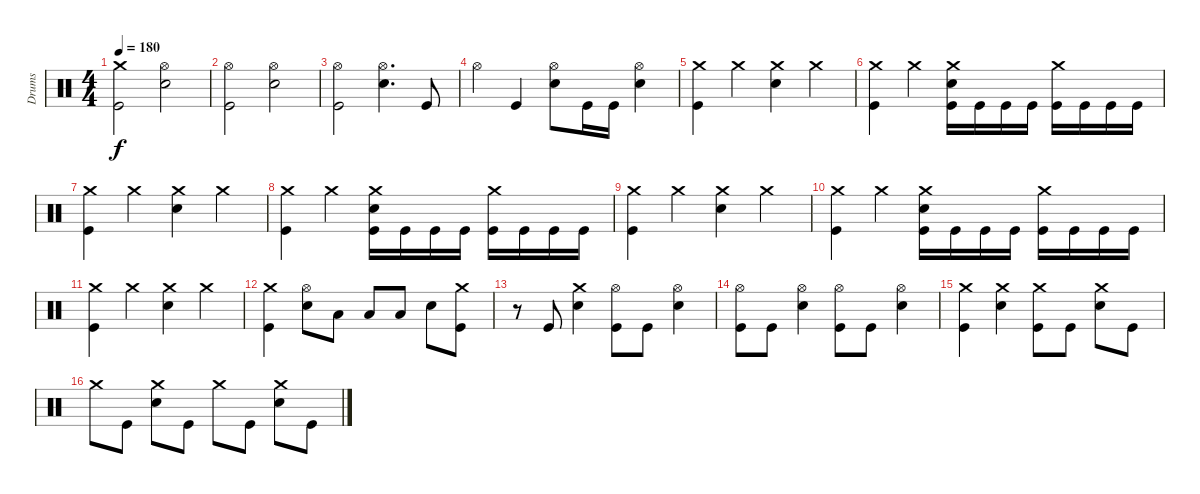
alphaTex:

\track ("Drums" "Drums") {instrument percussion}
\staff {score}
\articulation defaults
\ts (4 4)
\tempo 180
\clef neutral
\ks c
("Crash medium (hit)" "Kick (hit)").2{dy f} ("Hi-Hat (open)" "Electric Snare (hit)").2 |
("Hi-Hat (open)" "Kick (hit)").2 ("Hi-Hat (open)" "Electric Snare (hit)").2 |
("Hi-Hat (open)" "Kick (hit)").2 ("Hi-Hat (open)" "Electric Snare (hit)").4{d} "Kick (hit)".8 |
"Hi-Hat (open)".4 "Kick (hit)".4 ("Hi-Hat (open)" "Electric Snare (hit)").8 "Kick (hit)".16 "Kick (hit)".16 ("Electric Snare (hit)" "Hi-Hat (open)").4 |
("Crash medium (hit)" "Kick (hit)").4 "Crash medium (hit)".4 ("Crash medium (hit)" "Electric Snare (hit)").4 "Crash medium (hit)".4 |
("Crash medium (hit)" "Kick (hit)").4 "Crash medium (hit)".4 ("Crash medium (hit)" "Kick (hit)" "Electric Snare (hit)").16 "Kick (hit)".16 "Kick (hit)".16 "Kick (hit)".16 ("Crash medium (hit)" "Kick (hit)").16 "Kick (hit)".16 "Kick (hit)".16 "Kick (hit)".16 |
("Crash medium (hit)" "Kick (hit)").4 "Crash medium (hit)".4 ("Crash medium (hit)" "Electric Snare (hit)").4 "Crash medium (hit)".4 |
("Crash medium (hit)" "Kick (hit)").4 "Crash medium (hit)".4 ("Crash medium (hit)" "Kick (hit)" "Electric Snare (hit)").16 "Kick (hit)".16 "Kick (hit)".16 "Kick (hit)".16 ("Crash medium (hit)" "Kick (hit)").16 "Kick (hit)".16 "Kick (hit)".16 "Kick (hit)".16 |
("Crash medium (hit)" "Kick (hit)").4 "Crash medium (hit)".4 ("Crash medium (hit)" "Electric Snare (hit)").4 "Crash medium (hit)".4 |
("Crash medium (hit)" "Kick (hit)").4 "Crash medium (hit)".4 ("Crash medium (hit)" "Kick (hit)" "Electric Snare (hit)").16 "Kick (hit)".16 "Kick (hit)".16 "Kick (hit)".16 ("Crash medium (hit)" "Kick (hit)").16 "Kick (hit)".16 "Kick (hit)".16 "Kick (hit)".16 |
("Crash medium (hit)" "Kick (hit)").4 "Crash medium (hit)".4 ("Crash medium (hit)" "Electric Snare (hit)").4 "Crash medium (hit)".4 |
("Crash medium (hit)" "Kick (hit)").4 ("Hi-Hat (open)" "Electric Snare (hit)").8 "Low Tom (hit)".8 "Low Tom (hit)".8 "Low Tom (hit)".8 "Electric Snare (hit)".8 ("Crash medium (hit)" "Kick (hit)").8 |
r.8 "Kick (hit)".8 ("Crash medium (hit)" "Electric Snare (hit)").4 ("Hi-Hat (open)" "Kick (hit)").8 "Kick (hit)".8 ("Hi-Hat (open)" "Electric Snare (hit)").4 |
("Hi-Hat (open)" "Kick (hit)").8 "Kick (hit)".8 ("Hi-Hat (open)" "Electric Snare (hit)").4 ("Hi-Hat (open)" "Kick (hit)").8 "Kick (hit)".8 ("Hi-Hat (open)" "Electric Snare (hit)").4 |
("Crash medium (hit)" "Kick (hit)").4 ("Crash medium (hit)" "Electric Snare (hit)").4 ("Crash medium (hit)" "Kick (hit)").8 "Kick (hit)".8 ("Crash medium (hit)" "Electric Snare (hit)").8 "Kick (hit)".8 |
"Crash medium (hit)".8 "Kick (hit)".8 ("Crash medium (hit)" "Electric Snare (hit)").8 "Kick (hit)".8 "Crash medium (hit)".8 "Kick (hit)".8 ("Crash medium (hit)" "Electric Snare (hit)").8 "Kick (hit)".8
